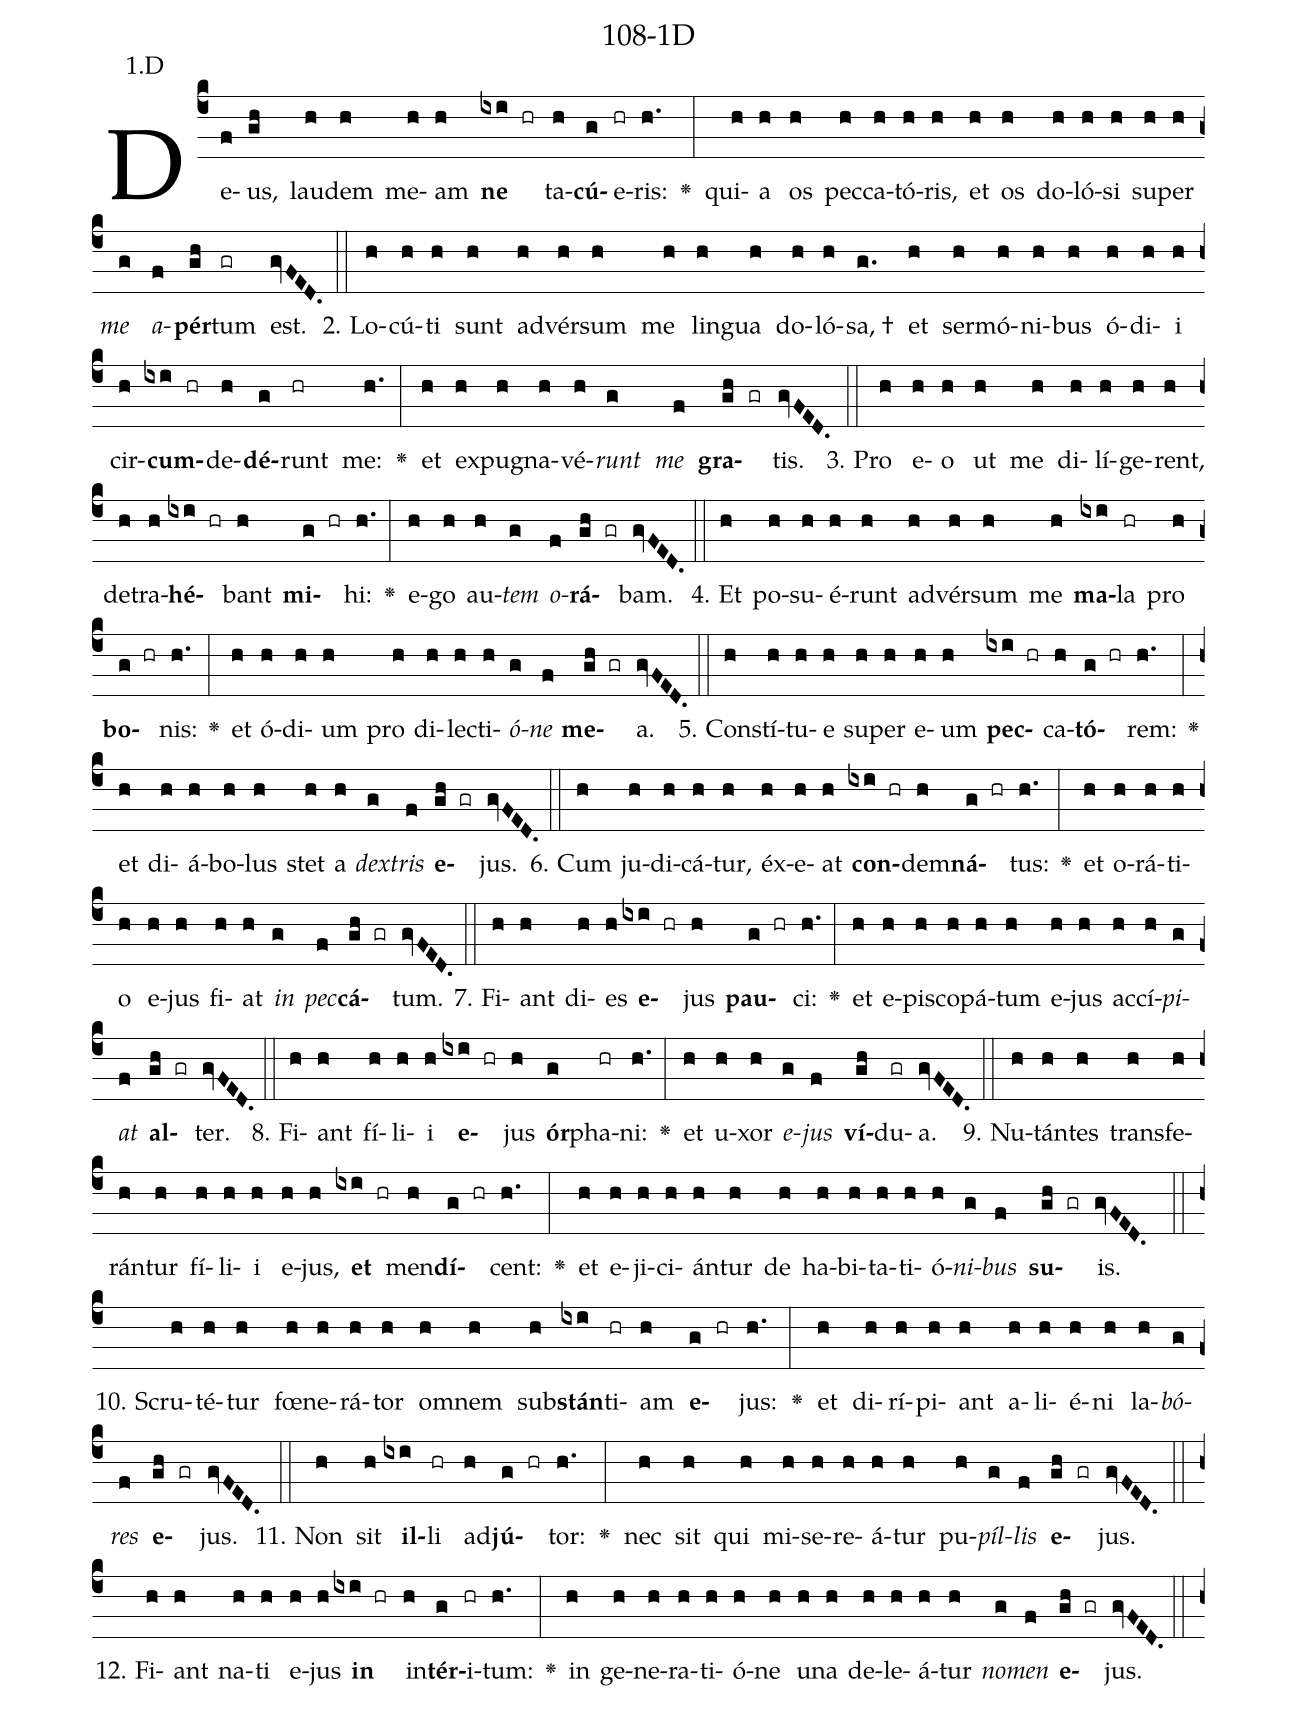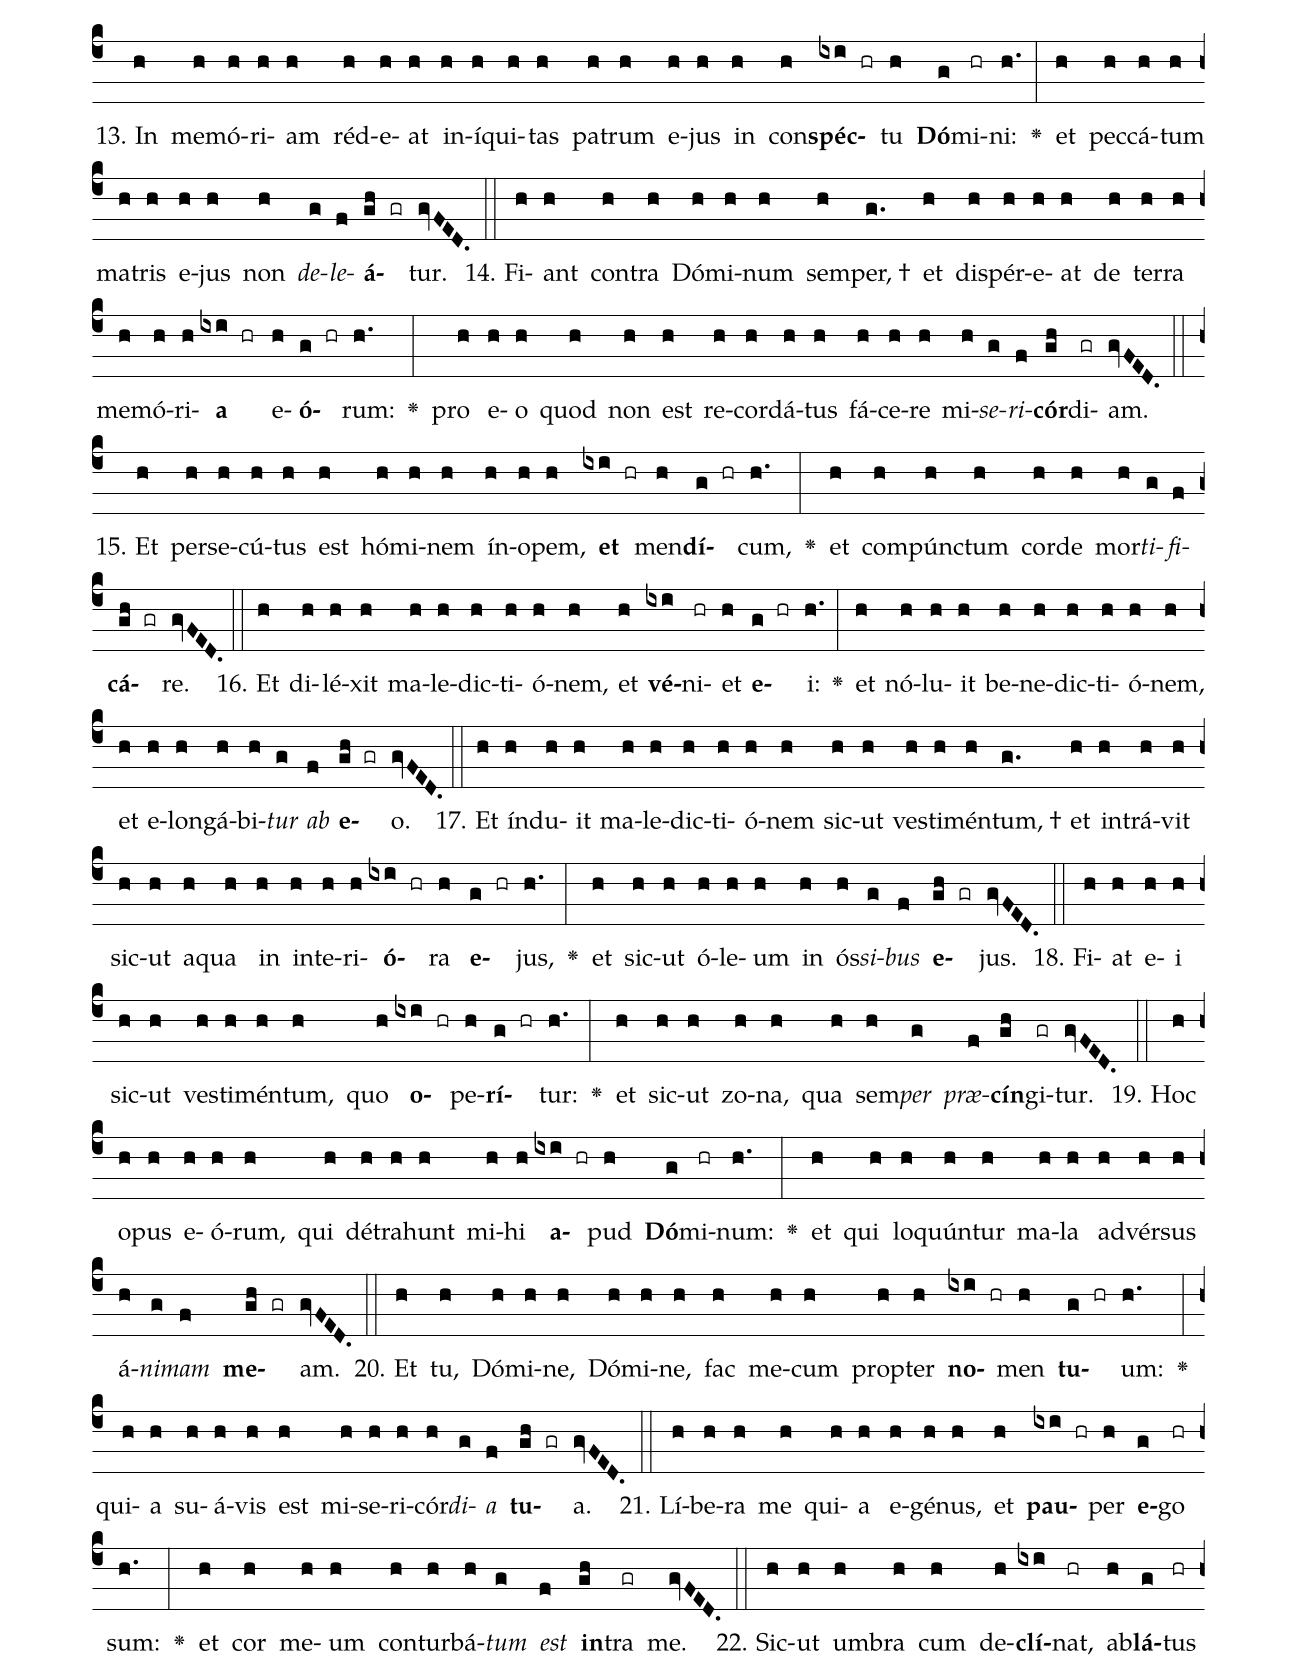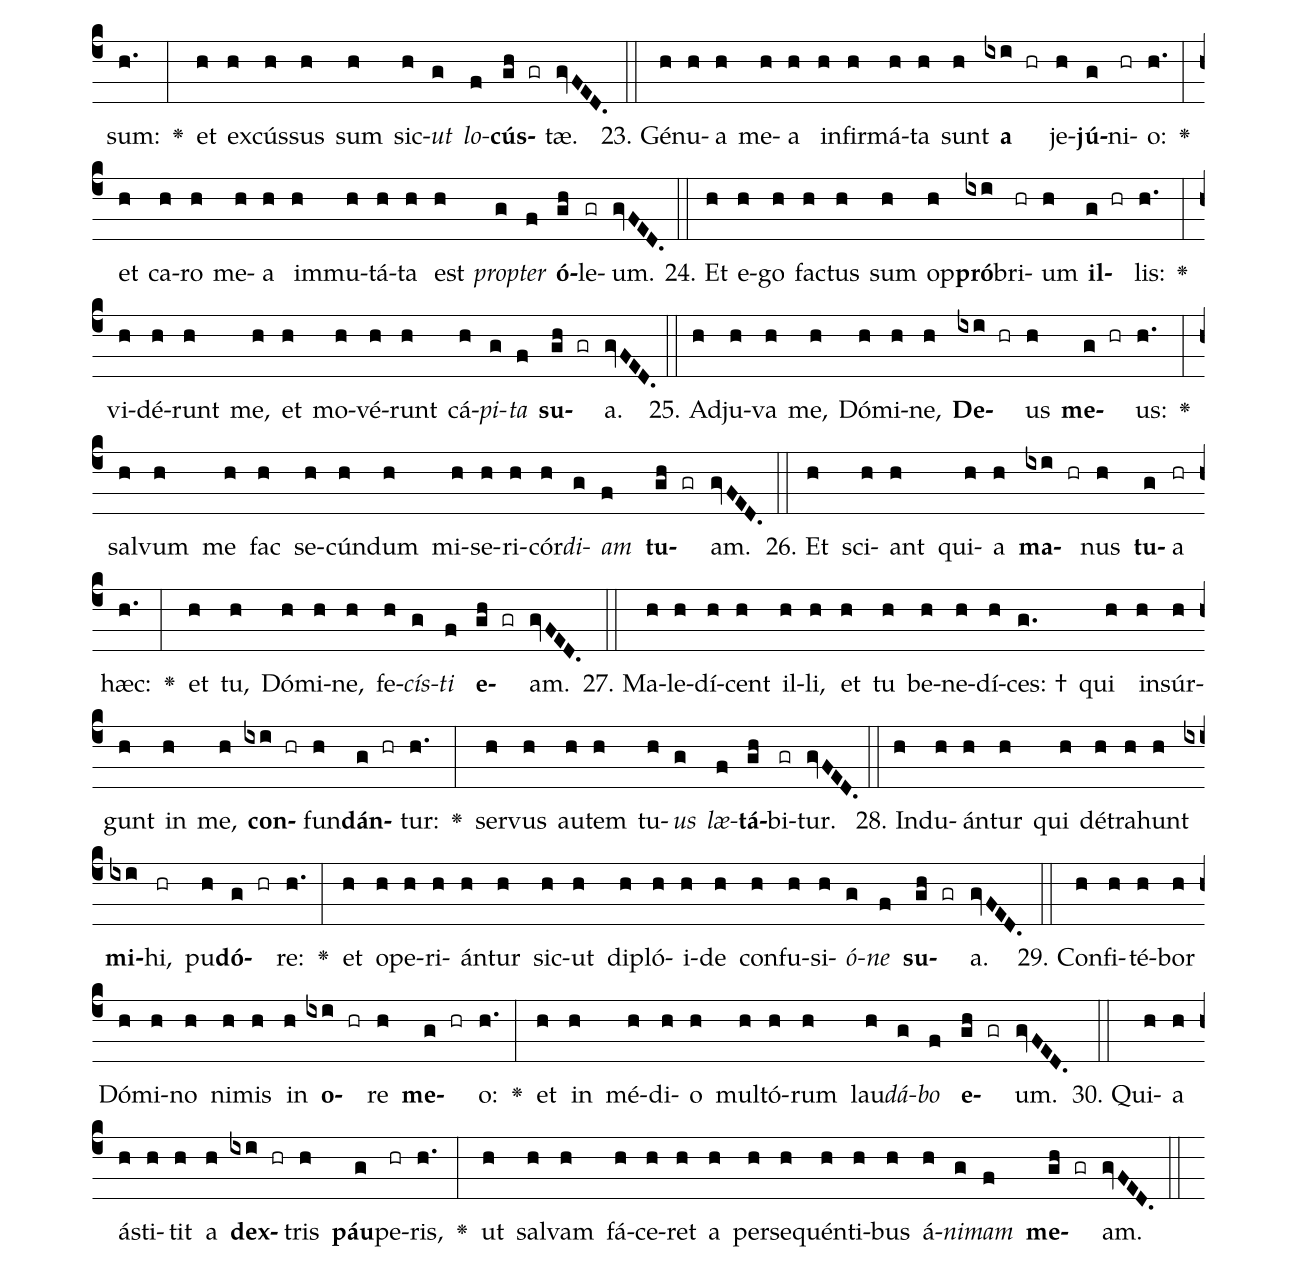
name: 108-1D;
annotation: 1.D;
%%
(c4)De(f)us,(gh) lau(h)dem(h) me(h)am(h) <b>ne</b>(ixi hr) ta(h)<b>cú</b>(g)e(hr)ris:(h.) <v>\greheightstar</v>(:) qui(h)a(h) os(h) pec(h)ca(h)tó(h)ris,(h) et(h) os(h) do(h)ló(h)si(h) su(h)per(h) <i>me</i>(g) <i>a</i>(f)<b>pér</b>(gh)tum(gr) est.(gvFED.) (::)
2. Lo(h)cú(h)ti(h) sunt(h) ad(h)vér(h)sum(h) me(h) lin(h)gua(h) do(h)ló(h)sa, †(g.) et(h) ser(h)mó(h)ni(h)bus(h) ó(h)di(h)i(h) cir(h)<b>cum</b>(ixi hr)de(h)<b>dé</b>(g)runt(hr) me:(h.) <v>\greheightstar</v>(:) et(h) ex(h)pu(h)gna(h)vé(h)<i>runt</i>(g) <i>me</i>(f) <b>gra</b>(gh gr)tis.(gvFED.) (::)
3. Pro(h) e(h)o(h) ut(h) me(h) di(h)lí(h)ge(h)rent,(h) de(h)tra(h)<b>hé</b>(ixi hr)bant(h) <b>mi</b>(g hr)hi:(h.) <v>\greheightstar</v>(:) e(h)go(h) au(h)<i>tem</i>(g) <i>o</i>(f)<b>rá</b>(gh gr)bam.(gvFED.) (::)
4. Et(h) po(h)su(h)é(h)runt(h) ad(h)vér(h)sum(h) me(h) <b>ma</b>(ixi)la(hr) pro(h) <b>bo</b>(g hr)nis:(h.) <v>\greheightstar</v>(:) et(h) ó(h)di(h)um(h) pro(h) di(h)lec(h)ti(h)<i>ó</i>(g)<i>ne</i>(f) <b>me</b>(gh gr)a.(gvFED.) (::)
5. Con(h)stí(h)tu(h)e(h) su(h)per(h) e(h)um(h) <b>pec</b>(ixi hr)ca(h)<b>tó</b>(g hr)rem:(h.) <v>\greheightstar</v>(:) et(h) di(h)á(h)bo(h)lus(h) stet(h) a(h) <i>dex</i>(g)<i>tris</i>(f) <b>e</b>(gh gr)jus.(gvFED.) (::)
6. Cum(h) ju(h)di(h)cá(h)tur,(h) éx(h)e(h)at(h) <b>con</b>(ixi hr)dem(h)<b>ná</b>(g hr)tus:(h.) <v>\greheightstar</v>(:) et(h) o(h)rá(h)ti(h)o(h) e(h)jus(h) fi(h)at(h) <i>in</i>(g) <i>pec</i>(f)<b>cá</b>(gh gr)tum.(gvFED.) (::)
7. Fi(h)ant(h) di(h)es(h) <b>e</b>(ixi hr)jus(h) <b>pau</b>(g hr)ci:(h.) <v>\greheightstar</v>(:) et(h) e(h)pis(h)co(h)pá(h)tum(h) e(h)jus(h) ac(h)cí(h)<i>pi</i>(g)<i>at</i>(f) <b>al</b>(gh gr)ter.(gvFED.) (::)
8. Fi(h)ant(h) fí(h)li(h)i(h) <b>e</b>(ixi hr)jus(h) <b>ór</b>(g)pha(hr)ni:(h.) <v>\greheightstar</v>(:) et(h) u(h)xor(h) <i>e</i>(g)<i>jus</i>(f) <b>ví</b>(gh)du(gr)a.(gvFED.) (::)
9. Nu(h)tán(h)tes(h) trans(h)fe(h)rán(h)tur(h) fí(h)li(h)i(h) e(h)jus,(h) <b>et</b>(ixi hr) men(h)<b>dí</b>(g hr)cent:(h.) <v>\greheightstar</v>(:) et(h) e(h)ji(h)ci(h)án(h)tur(h) de(h) ha(h)bi(h)ta(h)ti(h)ó(h)<i>ni</i>(g)<i>bus</i>(f) <b>su</b>(gh gr)is.(gvFED.) (::)
10. Scru(h)té(h)tur(h) fœ(h)ne(h)rá(h)tor(h) om(h)nem(h) sub(h)<b>stán</b>(ixi)ti(hr)am(h) <b>e</b>(g hr)jus:(h.) <v>\greheightstar</v>(:) et(h) di(h)rí(h)pi(h)ant(h) a(h)li(h)é(h)ni(h) la(h)<i>bó</i>(g)<i>res</i>(f) <b>e</b>(gh gr)jus.(gvFED.) (::)
11. Non(h) sit(h) <b>il</b>(ixi)li(hr) ad(h)<b>jú</b>(g hr)tor:(h.) <v>\greheightstar</v>(:) nec(h) sit(h) qui(h) mi(h)se(h)re(h)á(h)tur(h) pu(h)<i>píl</i>(g)<i>lis</i>(f) <b>e</b>(gh gr)jus.(gvFED.) (::)
12. Fi(h)ant(h) na(h)ti(h) e(h)jus(h) <b>in</b>(ixi hr) in(h)<b>tér</b>(g)i(hr)tum:(h.) <v>\greheightstar</v>(:) in(h) ge(h)ne(h)ra(h)ti(h)ó(h)ne(h) u(h)na(h) de(h)le(h)á(h)tur(h) <i>no</i>(g)<i>men</i>(f) <b>e</b>(gh gr)jus.(gvFED.) (::)
13. In(h) me(h)mó(h)ri(h)am(h) réd(h)e(h)at(h) in(h)í(h)qui(h)tas(h) pa(h)trum(h) e(h)jus(h) in(h) con(h)<b>spéc</b>(ixi hr)tu(h) <b>Dó</b>(g)mi(hr)ni:(h.) <v>\greheightstar</v>(:) et(h) pec(h)cá(h)tum(h) ma(h)tris(h) e(h)jus(h) non(h) <i>de</i>(g)<i>le</i>(f)<b>á</b>(gh gr)tur.(gvFED.) (::)
14. Fi(h)ant(h) con(h)tra(h) Dó(h)mi(h)num(h) sem(h)per, †(g.) et(h) dis(h)pér(h)e(h)at(h) de(h) ter(h)ra(h) me(h)mó(h)ri(h)<b>a</b>(ixi hr) e(h)<b>ó</b>(g hr)rum:(h.) <v>\greheightstar</v>(:) pro(h) e(h)o(h) quod(h) non(h) est(h) re(h)cor(h)dá(h)tus(h) fá(h)ce(h)re(h) mi(h)<i>se</i>(g)<i>ri</i>(f)<b>cór</b>(gh)di(gr)am.(gvFED.) (::)
15. Et(h) per(h)se(h)cú(h)tus(h) est(h) hó(h)mi(h)nem(h) ín(h)o(h)pem,(h) <b>et</b>(ixi hr) men(h)<b>dí</b>(g hr)cum,(h.) <v>\greheightstar</v>(:) et(h) com(h)púnc(h)tum(h) cor(h)de(h) mor(h)<i>ti</i>(g)<i>fi</i>(f)<b>cá</b>(gh gr)re.(gvFED.) (::)
16. Et(h) di(h)lé(h)xit(h) ma(h)le(h)dic(h)ti(h)ó(h)nem,(h) et(h) <b>vé</b>(ixi)ni(hr)et(h) <b>e</b>(g hr)i:(h.) <v>\greheightstar</v>(:) et(h) nó(h)lu(h)it(h) be(h)ne(h)dic(h)ti(h)ó(h)nem,(h) et(h) e(h)lon(h)gá(h)bi(h)<i>tur</i>(g) <i>ab</i>(f) <b>e</b>(gh gr)o.(gvFED.) (::)
17. Et(h) índ(h)u(h)it(h) ma(h)le(h)dic(h)ti(h)ó(h)nem(h) sic(h)ut(h) ves(h)ti(h)mén(h)tum, †(g.) et(h) in(h)trá(h)vit(h) sic(h)ut(h) a(h)qua(h) in(h) in(h)te(h)ri(h)<b>ó</b>(ixi hr)ra(h) <b>e</b>(g hr)jus,(h.) <v>\greheightstar</v>(:) et(h) sic(h)ut(h) ó(h)le(h)um(h) in(h) ós(h)<i>si</i>(g)<i>bus</i>(f) <b>e</b>(gh gr)jus.(gvFED.) (::)
18. Fi(h)at(h) e(h)i(h) sic(h)ut(h) ves(h)ti(h)mén(h)tum,(h) quo(h) <b>o</b>(ixi hr)pe(h)<b>rí</b>(g hr)tur:(h.) <v>\greheightstar</v>(:) et(h) sic(h)ut(h) zo(h)na,(h) qua(h) sem(h)<i>per</i>(g) <i>præ</i>(f)<b>cín</b>(gh)gi(gr)tur.(gvFED.) (::)
19. Hoc(h) o(h)pus(h) e(h)ó(h)rum,(h) qui(h) dé(h)tra(h)hunt(h) mi(h)hi(h) <b>a</b>(ixi hr)pud(h) <b>Dó</b>(g)mi(hr)num:(h.) <v>\greheightstar</v>(:) et(h) qui(h) lo(h)quún(h)tur(h) ma(h)la(h) ad(h)vér(h)sus(h) á(h)<i>ni</i>(g)<i>mam</i>(f) <b>me</b>(gh gr)am.(gvFED.) (::)
20. Et(h) tu,(h) Dó(h)mi(h)ne,(h) Dó(h)mi(h)ne,(h) fac(h) me(h)cum(h) prop(h)ter(h) <b>no</b>(ixi hr)men(h) <b>tu</b>(g hr)um:(h.) <v>\greheightstar</v>(:) qui(h)a(h) su(h)á(h)vis(h) est(h) mi(h)se(h)ri(h)cór(h)<i>di</i>(g)<i>a</i>(f) <b>tu</b>(gh gr)a.(gvFED.) (::)
21. Lí(h)be(h)ra(h) me(h) qui(h)a(h) e(h)gé(h)nus,(h) et(h) <b>pau</b>(ixi hr)per(h) <b>e</b>(g)go(hr) sum:(h.) <v>\greheightstar</v>(:) et(h) cor(h) me(h)um(h) con(h)tur(h)bá(h)<i>tum</i>(g) <i>est</i>(f) <b>in</b>(gh)tra(gr) me.(gvFED.) (::)
22. Sic(h)ut(h) um(h)bra(h) cum(h) de(h)<b>clí</b>(ixi)nat,(hr) ab(h)<b>lá</b>(g)tus(hr) sum:(h.) <v>\greheightstar</v>(:) et(h) ex(h)cús(h)sus(h) sum(h) sic(h)<i>ut</i>(g) <i>lo</i>(f)<b>cús</b>(gh gr)tæ.(gvFED.) (::)
23. Gé(h)nu(h)a(h) me(h)a(h) in(h)fir(h)má(h)ta(h) sunt(h) <b>a</b>(ixi hr) je(h)<b>jú</b>(g)ni(hr)o:(h.) <v>\greheightstar</v>(:) et(h) ca(h)ro(h) me(h)a(h) im(h)mu(h)tá(h)ta(h) est(h) <i>prop</i>(g)<i>ter</i>(f) <b>ó</b>(gh)le(gr)um.(gvFED.) (::)
24. Et(h) e(h)go(h) fac(h)tus(h) sum(h) op(h)<b>pró</b>(ixi)bri(hr)um(h) <b>il</b>(g hr)lis:(h.) <v>\greheightstar</v>(:) vi(h)dé(h)runt(h) me,(h) et(h) mo(h)vé(h)runt(h) cá(h)<i>pi</i>(g)<i>ta</i>(f) <b>su</b>(gh gr)a.(gvFED.) (::)
25. Ad(h)ju(h)va(h) me,(h) Dó(h)mi(h)ne,(h) <b>De</b>(ixi hr)us(h) <b>me</b>(g hr)us:(h.) <v>\greheightstar</v>(:) sal(h)vum(h) me(h) fac(h) se(h)cún(h)dum(h) mi(h)se(h)ri(h)cór(h)<i>di</i>(g)<i>am</i>(f) <b>tu</b>(gh gr)am.(gvFED.) (::)
26. Et(h) sci(h)ant(h) qui(h)a(h) <b>ma</b>(ixi hr)nus(h) <b>tu</b>(g)a(hr) hæc:(h.) <v>\greheightstar</v>(:) et(h) tu,(h) Dó(h)mi(h)ne,(h) fe(h)<i>cís</i>(g)<i>ti</i>(f) <b>e</b>(gh gr)am.(gvFED.) (::)
27. Ma(h)le(h)dí(h)cent(h) il(h)li,(h) et(h) tu(h) be(h)ne(h)dí(h)ces: †(g.) qui(h) in(h)súr(h)gunt(h) in(h) me,(h) <b>con</b>(ixi hr)fun(h)<b>dán</b>(g hr)tur:(h.) <v>\greheightstar</v>(:) ser(h)vus(h) au(h)tem(h) tu(h)<i>us</i>(g) <i>læ</i>(f)<b>tá</b>(gh)bi(gr)tur.(gvFED.) (::)
28. Ind(h)u(h)án(h)tur(h) qui(h) dé(h)tra(h)hunt(h) <b>mi</b>(ixi)hi,(hr) pu(h)<b>dó</b>(g hr)re:(h.) <v>\greheightstar</v>(:) et(h) o(h)pe(h)ri(h)án(h)tur(h) sic(h)ut(h) di(h)pló(h)i(h)de(h) con(h)fu(h)si(h)<i>ó</i>(g)<i>ne</i>(f) <b>su</b>(gh gr)a.(gvFED.) (::)
29. Con(h)fi(h)té(h)bor(h) Dó(h)mi(h)no(h) ni(h)mis(h) in(h) <b>o</b>(ixi hr)re(h) <b>me</b>(g hr)o:(h.) <v>\greheightstar</v>(:) et(h) in(h) mé(h)di(h)o(h) mul(h)tó(h)rum(h) lau(h)<i>dá</i>(g)<i>bo</i>(f) <b>e</b>(gh gr)um.(gvFED.) (::)
30. Qui(h)a(h) á(h)sti(h)tit(h) a(h) <b>dex</b>(ixi hr)tris(h) <b>páu</b>(g)pe(hr)ris,(h.) <v>\greheightstar</v>(:) ut(h) sal(h)vam(h) fá(h)ce(h)ret(h) a(h) per(h)se(h)quén(h)ti(h)bus(h) á(h)<i>ni</i>(g)<i>mam</i>(f) <b>me</b>(gh gr)am.(gvFED.) (::)
